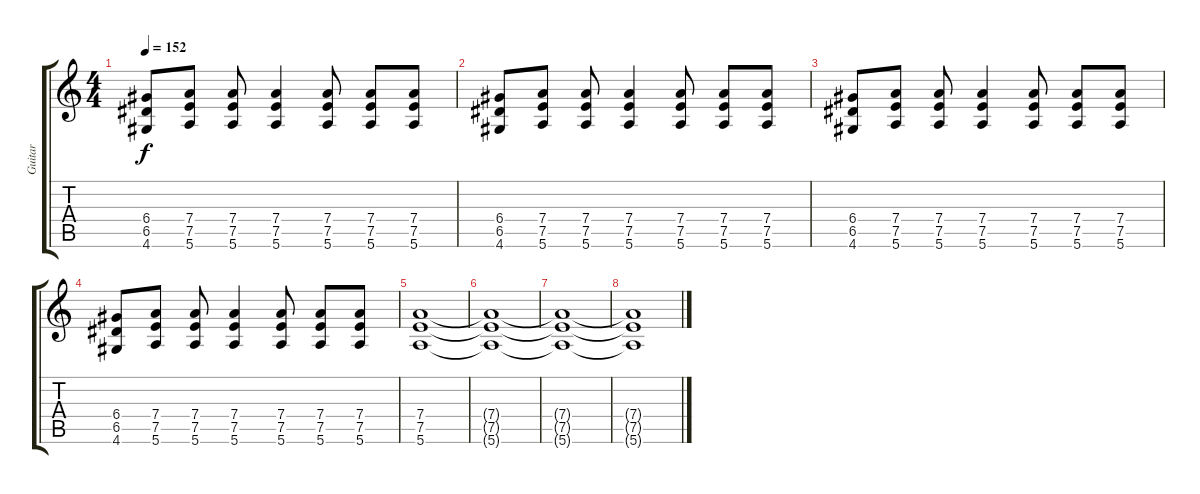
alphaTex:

\track ("Guitar" "Guitar") {instrument distortionguitar}
\staff {score tabs}
\tuning (E4 B3 G3 D3 A2 E2) {hide}
\ts (4 4)
\tempo 152
\clef g2
\ks c
(6.4 6.5 4.6).8{dy f} (7.4 7.5 5.6).8 (7.4 7.5 5.6).8 (7.4 7.5 5.6).4 (7.4 7.5 5.6).8 (7.4 7.5 5.6).8 (7.4 7.5 5.6).8 |
(6.4 6.5 4.6).8 (7.4 7.5 5.6).8 (7.4 7.5 5.6).8 (7.4 7.5 5.6).4 (7.4 7.5 5.6).8 (7.4 7.5 5.6).8 (7.4 7.5 5.6).8 |
(6.4 6.5 4.6).8 (7.4 7.5 5.6).8 (7.4 7.5 5.6).8 (7.4 7.5 5.6).4 (7.4 7.5 5.6).8 (7.4 7.5 5.6).8 (7.4 7.5 5.6).8 |
(6.4 6.5 4.6).8 (7.4 7.5 5.6).8 (7.4 7.5 5.6).8 (7.4 7.5 5.6).4 (7.4 7.5 5.6).8 (7.4 7.5 5.6).8 (7.4 7.5 5.6).8 |
(7.4 7.5 5.6).1 |
(7.4{t} 7.5{t} 5.6{t}).1 |
(7.4{t} 7.5{t} 5.6{t}).1 |
(7.4{t} 7.5{t} 5.6{t}).1
